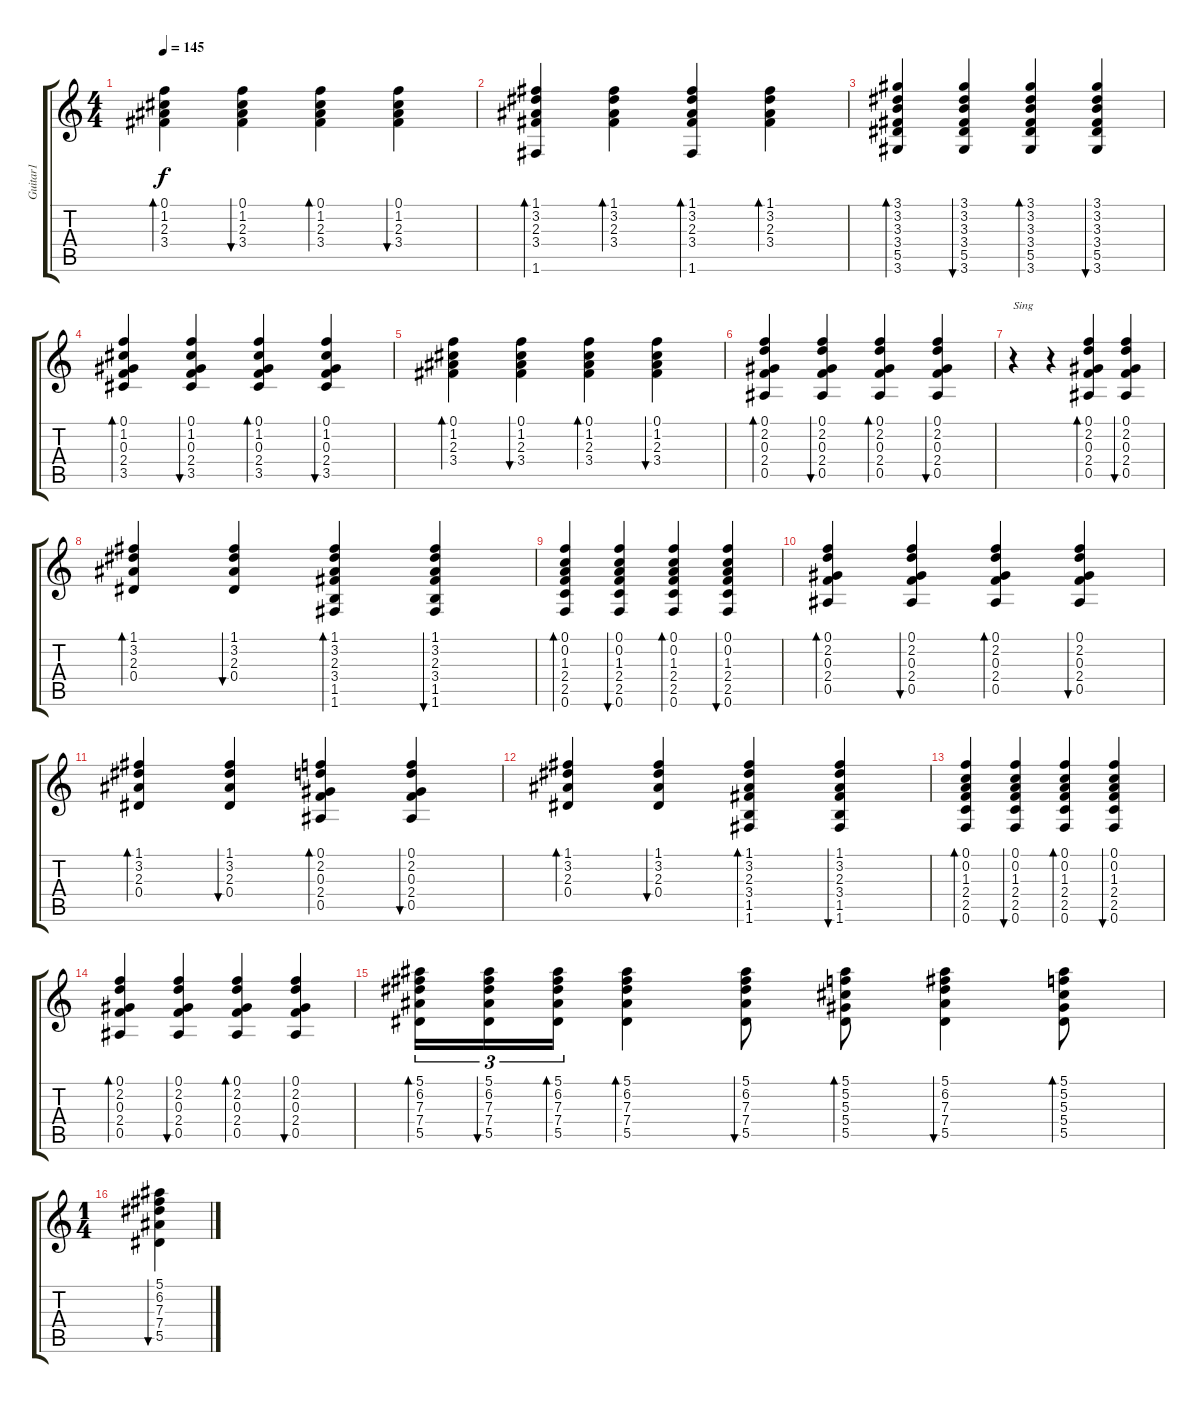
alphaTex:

\track ("Guitar1" "Guitar1") {instrument electricguitarmuted}
\staff {score tabs}
\tuning (F4 C4 Ab3 Eb3 Bb2 F2) {hide}
\ts (4 4)
\tempo 145
\clef g2
\ks c
(0.1 1.2 2.3 3.4).4{bd 60 dy f} (0.1 1.2 2.3 3.4).4{bu 60} (0.1 1.2 2.3 3.4).4{bd 60} (0.1 1.2 2.3 3.4).4{bu 60} |
(1.1 3.2 2.3 3.4 1.6).4{bd 60} (1.1 3.2 2.3 3.4).4{bd 60} (1.1 3.2 2.3 3.4 1.6).4{bd 60} (1.1 3.2 2.3 3.4).4{bd 60} |
(3.1 3.2 3.3 3.4 5.5 3.6).4{bd 60} (3.1 3.2 3.3 3.4 5.5 3.6).4{bu 60} (3.1 3.2 3.3 3.4 5.5 3.6).4{bd 60} (3.1 3.2 3.3 3.4 5.5 3.6).4{bu 60} |
(0.1 1.2 0.3 2.4 3.5).4{bd 60} (0.1 1.2 0.3 2.4 3.5).4{bu 60} (0.1 1.2 0.3 2.4 3.5).4{bd 60} (0.1 1.2 0.3 2.4 3.5).4{bu 60} |
(0.1 1.2 2.3 3.4).4{bd 60} (0.1 1.2 2.3 3.4).4{bu 60} (0.1 1.2 2.3 3.4).4{bd 60} (0.1 1.2 2.3 3.4).4{bu 60} |
(0.1 2.2 0.3 2.4 0.5).4{bd 60} (0.1 2.2 0.3 2.4 0.5).4{bu 60} (0.1 2.2 0.3 2.4 0.5).4{bd 60} (0.1 2.2 0.3 2.4 0.5).4{bu 60} |
r.4{txt "Sing"} r.4 (0.1 2.2 0.3 2.4 0.5).4{bd 60} (0.1 2.2 0.3 2.4 0.5).4{bu 60} |
(1.1 3.2 2.3 0.4).4{bd 60} (1.1 3.2 2.3 0.4).4{bu 60} (1.1 3.2 2.3 3.4 1.5 1.6).4{bd 60} (1.1 3.2 2.3 3.4 1.5 1.6).4{bu 60} |
(0.1 0.2 1.3 2.4 2.5 0.6).4{bd 60} (0.1 0.2 1.3 2.4 2.5 0.6).4{bu 60} (0.1 0.2 1.3 2.4 2.5 0.6).4{bd 60} (0.1 0.2 1.3 2.4 2.5 0.6).4{bu 60} |
(0.1 2.2 0.3 2.4 0.5).4{bd 60} (0.1 2.2 0.3 2.4 0.5).4{bu 60} (0.1 2.2 0.3 2.4 0.5).4{bd 60} (0.1 2.2 0.3 2.4 0.5).4{bu 60} |
(1.1 3.2 2.3 0.4).4{bd 120} (1.1 3.2 2.3 0.4).4{bu 60} (0.1 2.2 0.3 2.4 0.5).4{bd 60} (0.1 2.2 0.3 2.4 0.5).4{bu 60} |
(1.1 3.2 2.3 0.4).4{bd 60} (1.1 3.2 2.3 0.4).4{bu 60} (1.1 3.2 2.3 3.4 1.5 1.6).4{bd 60} (1.1 3.2 2.3 3.4 1.5 1.6).4{bu 60} |
(0.1 0.2 1.3 2.4 2.5 0.6).4{bd 60} (0.1 0.2 1.3 2.4 2.5 0.6).4{bu 60} (0.1 0.2 1.3 2.4 2.5 0.6).4{bd 60} (0.1 0.2 1.3 2.4 2.5 0.6).4{bu 60} |
(0.1 2.2 0.3 2.4 0.5).4{bd 60} (0.1 2.2 0.3 2.4 0.5).4{bu 60} (0.1 2.2 0.3 2.4 0.5).4{bd 60} (0.1 2.2 0.3 2.4 0.5).4{bu 60} |
(5.1 6.2 7.3 7.4 5.5).16{tu (3 2) bd 60} (5.1 6.2 7.3 7.4 5.5).16{tu (3 2) bu 60} (5.1 6.2 7.3 7.4 5.5).16{tu (3 2) bd 60} (5.1 6.2 7.3 7.4 5.5).4{bd 60} (5.1 6.2 7.3 7.4 5.5).8{bu 60} (5.1 5.2 5.3 5.4 5.5).8{bd 60} (5.1 6.2 7.3 7.4 5.5).4{bu 60} (5.1 5.2 5.3 5.4 5.5).8{bd 60} |
\ts (1 4)
(5.1 6.2 7.3 7.4 5.5).4{bu 60}
